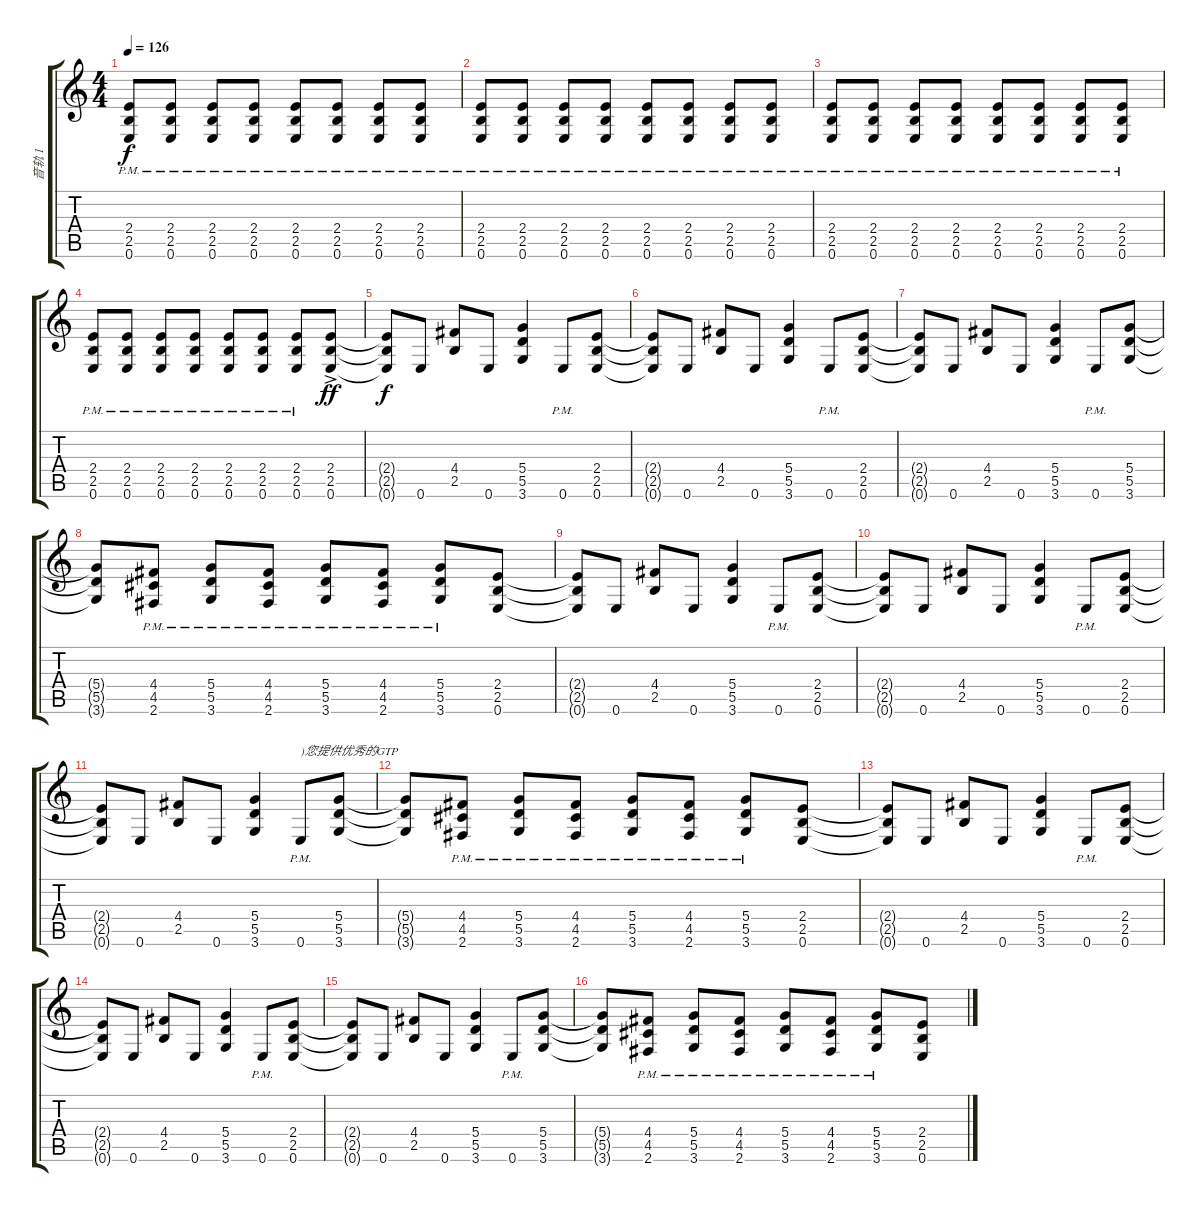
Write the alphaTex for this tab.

\track ("音轨 1" "音轨 1") {instrument overdrivenguitar}
\staff {score tabs}
\tuning (E4 B3 G3 D3 A2 E2) {hide}
\ts (4 4)
\tempo 126
\clef g2
\ks c
(2.4 2.5 0.6{pm}).8{dy f} (2.4 2.5 0.6{pm}).8 (2.4 2.5 0.6{pm}).8 (2.4 2.5 0.6{pm}).8 (2.4 2.5 0.6{pm}).8 (2.4 2.5 0.6{pm}).8 (2.4 2.5 0.6{pm}).8 (2.4 2.5 0.6{pm}).8 |
(2.4 2.5 0.6{pm}).8 (2.4 2.5 0.6{pm}).8 (2.4 2.5 0.6{pm}).8 (2.4 2.5 0.6{pm}).8 (2.4 2.5 0.6{pm}).8 (2.4 2.5 0.6{pm}).8 (2.4 2.5 0.6{pm}).8 (2.4 2.5 0.6{pm}).8 |
(2.4 2.5 0.6{pm}).8 (2.4 2.5 0.6{pm}).8 (2.4 2.5 0.6{pm}).8 (2.4 2.5 0.6{pm}).8 (2.4 2.5 0.6{pm}).8 (2.4 2.5 0.6{pm}).8 (2.4 2.5 0.6{pm}).8 (2.4 2.5 0.6{pm}).8 |
(2.4 2.5 0.6{pm}).8 (2.4 2.5 0.6{pm}).8 (2.4 2.5 0.6{pm}).8 (2.4 2.5 0.6{pm}).8 (2.4 2.5 0.6{pm}).8 (2.4 2.5 0.6{pm}).8 (2.4 2.5 0.6{pm}).8 (2.4{ac} 2.5 0.6).8{dy ff} |
(2.4{t} 2.5{t} 0.6{t}).8{dy f} 0.6.8 (4.4 2.5).8 0.6.8 (5.4 5.5 3.6).4 0.6{pm}.8 (2.4 2.5 0.6).8 |
(2.4{t} 2.5{t} 0.6{t}).8 0.6.8 (4.4 2.5).8 0.6.8 (5.4 5.5 3.6).4 0.6{pm}.8 (2.4 2.5 0.6).8 |
(2.4{t} 2.5{t} 0.6{t}).8 0.6.8 (4.4 2.5).8 0.6.8 (5.4 5.5 3.6).4 0.6{pm}.8 (5.4 5.5 3.6).8 |
(5.4{t} 5.5{t} 3.6{t}).8 (4.4 4.5 2.6{pm}).8 (5.4 5.5 3.6{pm}).8 (4.4 4.5 2.6{pm}).8 (5.4 5.5 3.6{pm}).8 (4.4 4.5 2.6{pm}).8 (5.4 5.5 3.6{pm}).8 (2.4 2.5 0.6).8 |
(2.4{t} 2.5{t} 0.6{t}).8 0.6.8 (4.4 2.5).8 0.6.8 (5.4 5.5 3.6).4 0.6{pm}.8 (2.4 2.5 0.6).8 |
(2.4{t} 2.5{t} 0.6{t}).8 0.6.8 (4.4 2.5).8 0.6.8 (5.4 5.5 3.6).4 0.6{pm}.8 (2.4 2.5 0.6).8 |
(2.4{t} 2.5{t} 0.6{t}).8 0.6.8 (4.4 2.5).8 0.6.8 (5.4 5.5 3.6).4 0.6{pm}.8{txt ")您提供优秀的GTP"} (5.4 5.5 3.6).8 |
(5.4{t} 5.5{t} 3.6{t}).8 (4.4 4.5 2.6{pm}).8 (5.4 5.5 3.6{pm}).8 (4.4 4.5 2.6{pm}).8 (5.4 5.5 3.6{pm}).8 (4.4 4.5 2.6{pm}).8 (5.4 5.5 3.6{pm}).8 (2.4 2.5 0.6).8 |
(2.4{t} 2.5{t} 0.6{t}).8 0.6.8 (4.4 2.5).8 0.6.8 (5.4 5.5 3.6).4 0.6{pm}.8 (2.4 2.5 0.6).8 |
(2.4{t} 2.5{t} 0.6{t}).8 0.6.8 (4.4 2.5).8 0.6.8 (5.4 5.5 3.6).4 0.6{pm}.8 (2.4 2.5 0.6).8 |
(2.4{t} 2.5{t} 0.6{t}).8 0.6.8 (4.4 2.5).8 0.6.8 (5.4 5.5 3.6).4 0.6{pm}.8 (5.4 5.5 3.6).8 |
(5.4{t} 5.5{t} 3.6{t}).8 (4.4{pm} 4.5 2.6).8 (5.4{pm} 5.5 3.6).8 (4.4{pm} 4.5 2.6).8 (5.4{pm} 5.5 3.6).8 (4.4{pm} 4.5 2.6).8 (5.4{pm} 5.5 3.6).8 (2.4 2.5 0.6).8
